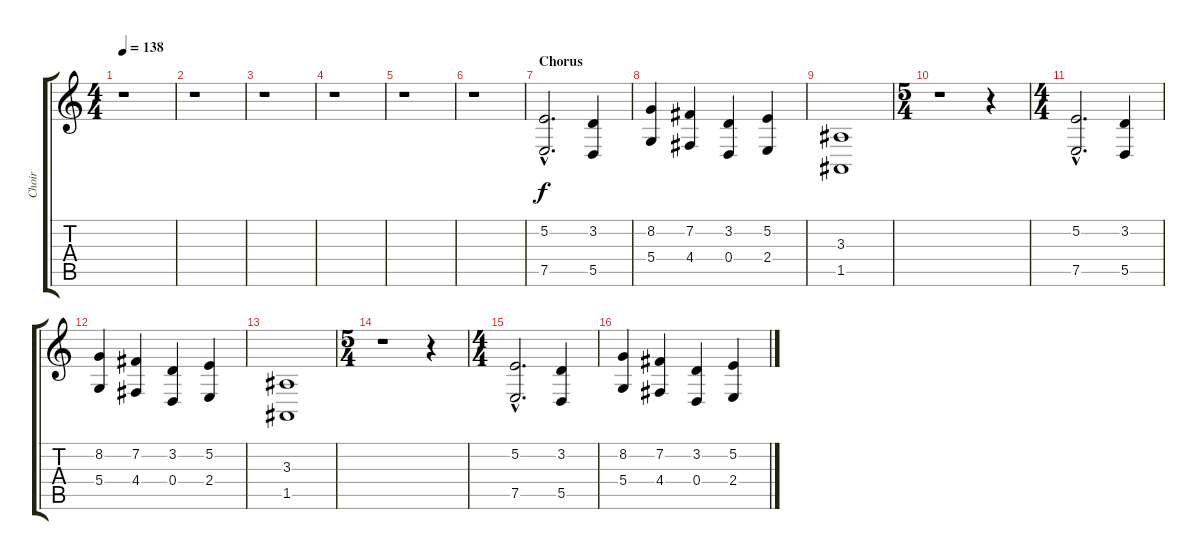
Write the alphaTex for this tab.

\track ("Choir" "Choir") {instrument choiraahs}
\staff {score tabs}
\tuning (E4 B3 G3 D3 A2 E2) {hide}
\ts (4 4)
\tempo 138
\clef g2
\ks c
r.1{dy f} |
r.1 |
r.1 |
r.1 |
r.1 |
r.1 |
\section ("" "Chorus")
(5.2{hac} 7.5{hac}).2{d} (3.2 5.5).4 |
(8.2 5.4).4 (7.2 4.4).4 (3.2 0.4).4 (5.2 2.4).4 |
(3.3 1.5).1 |
\ts (5 4)
r.1 r.4 |
\ts (4 4)
(5.2{hac} 7.5{hac}).2{d} (3.2 5.5).4 |
(8.2 5.4).4 (7.2 4.4).4 (3.2 0.4).4 (5.2 2.4).4 |
(3.3 1.5).1 |
\ts (5 4)
r.1 r.4 |
\ts (4 4)
(5.2{hac} 7.5{hac}).2{d} (3.2 5.5).4 |
(8.2 5.4).4 (7.2 4.4).4 (3.2 0.4).4 (5.2 2.4).4
